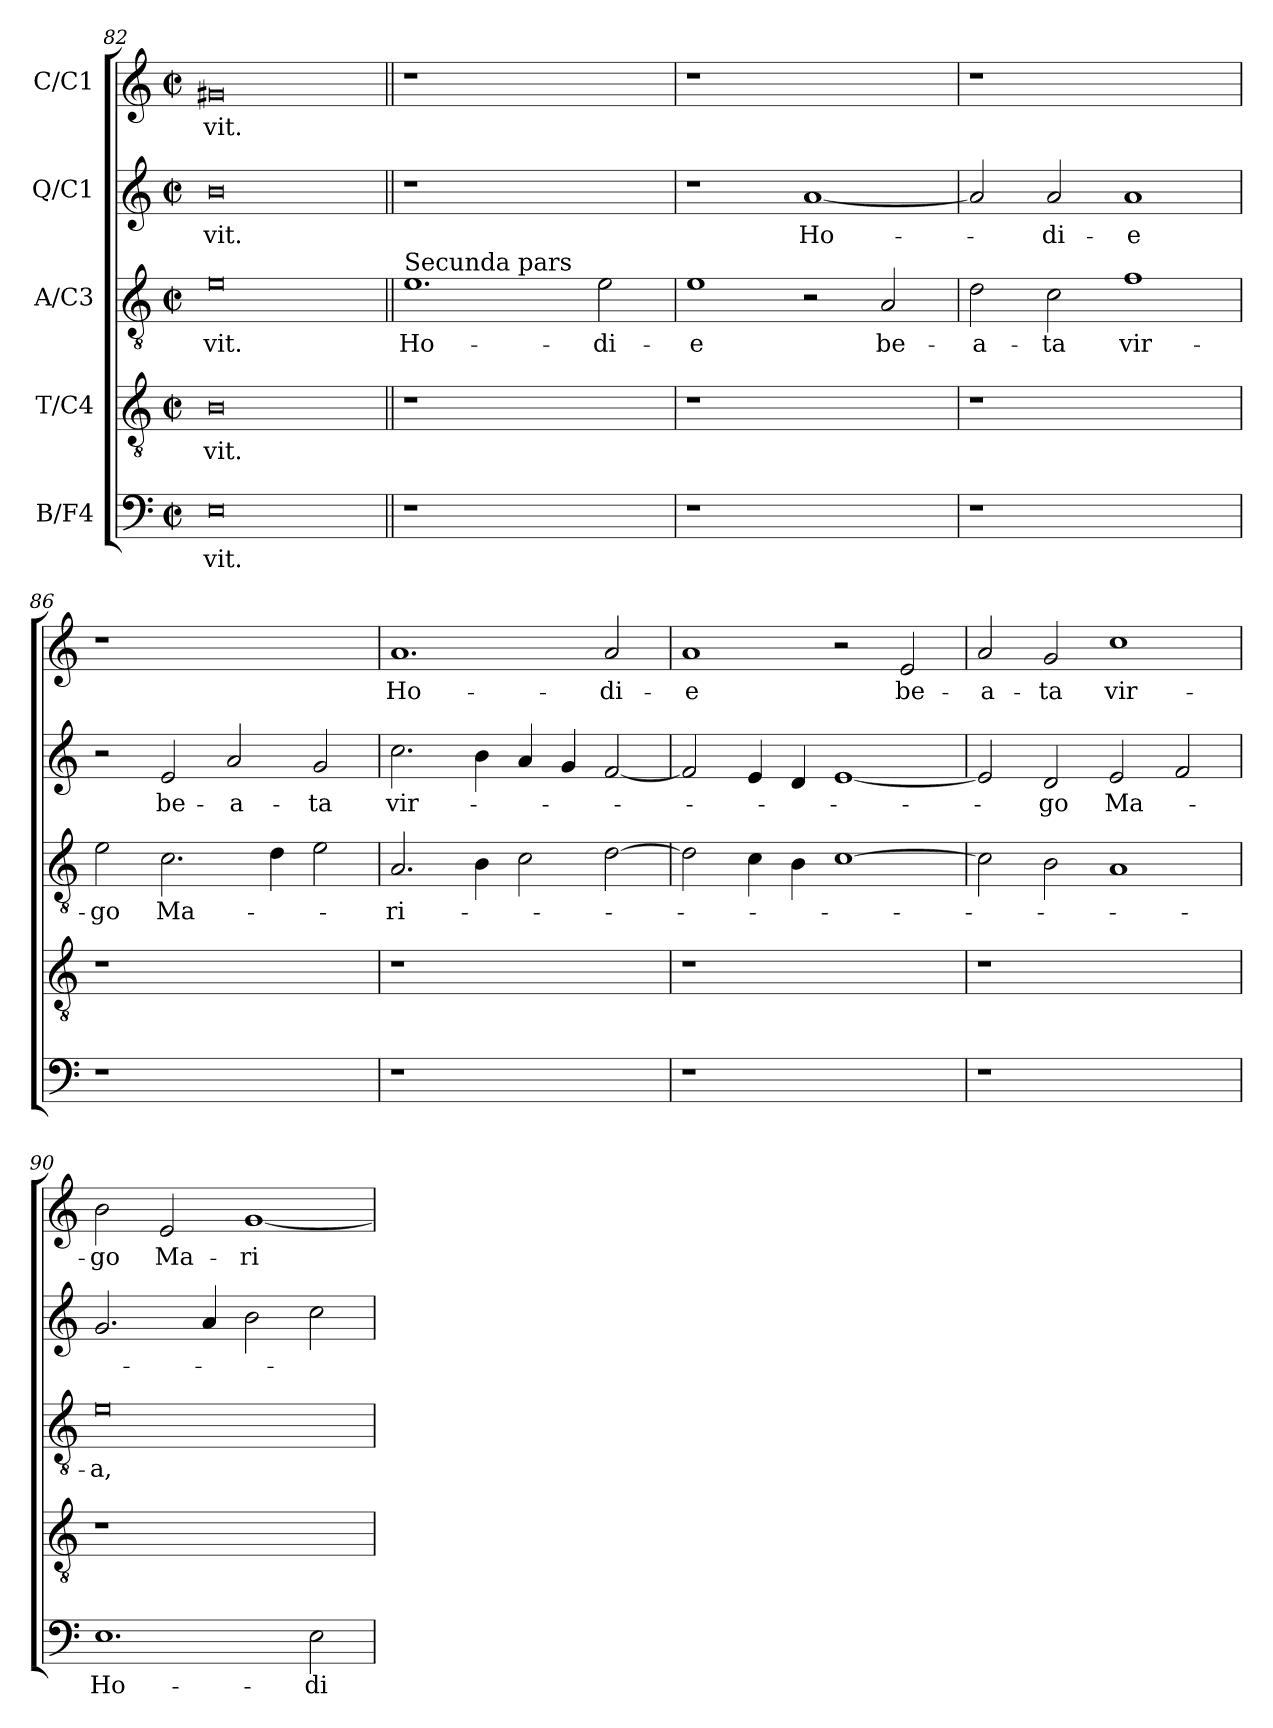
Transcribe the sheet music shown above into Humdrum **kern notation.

**kern	**text	**kern	**text	**kern	**text	**kern	**text	**kern	**text
*part5	*part5	*part4	*part4	*part3	*part3	*part2	*part2	*part1	*part1
*staff5	*staff5	*staff4	*staff4	*staff3	*staff3	*staff2	*staff2	*staff1	*staff1
*I"B/F4	*	*I"T/C4	*	*I"A/C3	*	*I"Q/C1	*	*I"C/C1	*
*clefF4	*	*clefGv2	*	*clefGv2	*	*clefG2	*	*clefG2	*
*k[]	*	*k[]	*	*k[]	*	*k[]	*	*k[]	*
*C:	*	*C:	*	*C:	*	*C:	*	*C:	*
*M2/2	*	*M2/2	*	*M2/2	*	*M2/2	*	*M2/2	*
*met(c|)	*	*met(c|)	*	*met(c|)	*	*met(c|)	*	*met(c|)	*
=82	=82	=82	=82	=82	=82	=82	=82	=82	=82
!	!LO:LY:b	!	!LO:LY:b	!	!LO:LY:b	!	!LO:LY:b	!	!LO:LY:b
0E	-vit.	0B	-vit.	0e	-vit.	0b	-vit.	0g#X	-vit.
=83||	=83||	=83||	=83||	=83||	=83||	=83||	=83||	=83||	=83||
!	!	!	!	!LO:TX:a:t=Secunda pars	!	!	!	!	!
!	!	!	!	!	!LO:LY:b	!	!	!	!
1r	.	1r	.	1.e	Ho-	1r	.	1r	.
1ryy	.	1ryy	.	.	.	1ryy	.	1ryy	.
!	!	!	!	!	!LO:LY:b	!	!	!	!
.	.	.	.	2e\	-di-	.	.	.	.
=84	=84	=84	=84	=84	=84	=84	=84	=84	=84
!	!	!	!	!	!LO:LY:b	!	!	!	!
1r	.	1r	.	1e	-e	1r	.	1r	.
!	!	!	!	!	!	!	!LO:LY:b	!	!
1ryy	.	1ryy	.	2r	.	[1a	Ho-	1ryy	.
!	!	!	!	!	!LO:LY:b	!	!	!	!
.	.	.	.	2A/	be-	.	.	.	.
!!LO:LB:g=z
=85	=85	=85	=85	=85	=85	=85	=85	=85	=85
!	!	!	!	!	!LO:LY:b	!	!	!	!
1r	.	1r	.	2d\	-a-	2a/]	.	1r	.
!	!	!	!	!	!LO:LY:b	!	!LO:LY:b	!	!
.	.	.	.	2c\	-ta	2a/	-di-	.	.
!	!	!	!	!	!LO:LY:b	!	!LO:LY:b	!	!
1ryy	.	1ryy	.	1f	vir-	1a	-e	1ryy	.
=86	=86	=86	=86	=86	=86	=86	=86	=86	=86
!	!	!	!	!	!LO:LY:b	!	!	!	!
1r	.	1r	.	2e\	-go	2r	.	1r	.
!	!	!	!	!	!LO:LY:b	!	!LO:LY:b	!	!
.	.	.	.	2.c\	Ma-	2e/	be-	.	.
!	!	!	!	!	!	!	!LO:LY:b	!	!
1ryy	.	1ryy	.	.	.	2a/	-a-	1ryy	.
.	.	.	.	4d\	.	.	.	.	.
!	!	!	!	!	!	!	!LO:LY:b	!	!
.	.	.	.	2e\	.	2g/	-ta	.	.
=87	=87	=87	=87	=87	=87	=87	=87	=87	=87
!	!	!	!	!	!LO:LY:b	!	!LO:LY:b	!	!LO:LY:b
1r	.	1r	.	2.A/	-ri-	2.cc\	vir-	1.a	Ho-
.	.	.	.	4B\	.	4b\	.	.	.
1ryy	.	1ryy	.	2c\	.	4a/	.	.	.
.	.	.	.	.	.	4g/	.	.	.
!	!	!	!	!	!	!	!	!	!LO:LY:b
.	.	.	.	[2d\	.	[2f/	.	2a/	-di-
=88	=88	=88	=88	=88	=88	=88	=88	=88	=88
!	!	!	!	!	!	!	!	!	!LO:LY:b
1r	.	1r	.	2d\]	.	2f/]	.	1a	-e
.	.	.	.	4c\	.	4e/	.	.	.
.	.	.	.	4B\	.	4d/	.	.	.
1ryy	.	1ryy	.	[1c	.	[1e	.	2r	.
!	!	!	!	!	!	!	!	!	!LO:LY:b
.	.	.	.	.	.	.	.	2e/	be-
=89	=89	=89	=89	=89	=89	=89	=89	=89	=89
!	!	!	!	!	!	!	!	!	!LO:LY:b
1r	.	1r	.	2c\]	.	2e/]	.	2a/	-a-
!	!	!	!	!	!	!	!LO:LY:b	!	!LO:LY:b
.	.	.	.	2B\	.	2d/	-go	2g/	-ta
!	!	!	!	!	!	!	!LO:LY:b	!	!LO:LY:b
1ryy	.	1ryy	.	1A	.	2e/	Ma-	1cc	vir-
.	.	.	.	.	.	2f/	.	.	.
=90	=90	=90	=90	=90	=90	=90	=90	=90	=90
!	!LO:LY:b	!	!	!	!LO:LY:b	!	!	!	!LO:LY:b
1.E	Ho-	1r	.	0e	-a,	2.g/	.	2b\	-go
!	!	!	!	!	!	!	!	!	!LO:LY:b
.	.	.	.	.	.	.	.	2e/	Ma-
.	.	.	.	.	.	4a/	.	.	.
!	!	!	!	!	!	!	!	!	!LO:LY:b
.	.	1ryy	.	.	.	2b\	.	[1g	-ri-
!	!LO:LY:b	!	!	!	!	!	!	!	!
2E\	-di-	.	.	.	.	2cc\	.	.	.
=	=	=	=	=	=	=	=	=	=
*-	*-	*-	*-	*-	*-	*-	*-	*-	*-
